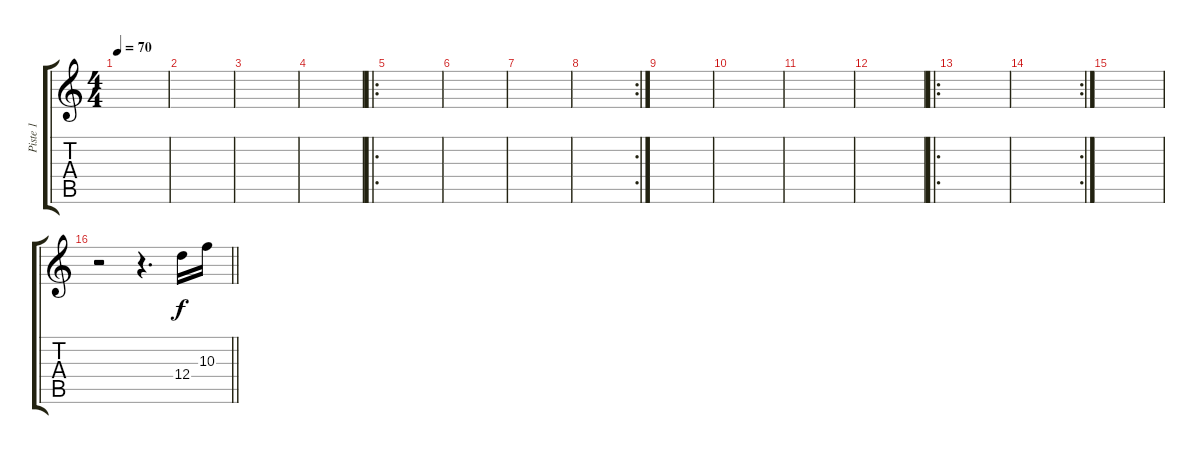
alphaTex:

\track ("Piste 1" "Piste 1") {instrument distortionguitar}
\staff {score tabs}
\tuning (E4 B3 G3 D3 A2 E2) {hide}
\ts (4 4)
\tempo 70
\clef g2
\ks c
|
|
|
|
\ro
|
|
|
\rc 2
|
|
|
|
|
\ro
|
\rc 2
|
|
\barLineRight lightlight
r.2 r.4{d} 12.4.16 10.3.16
